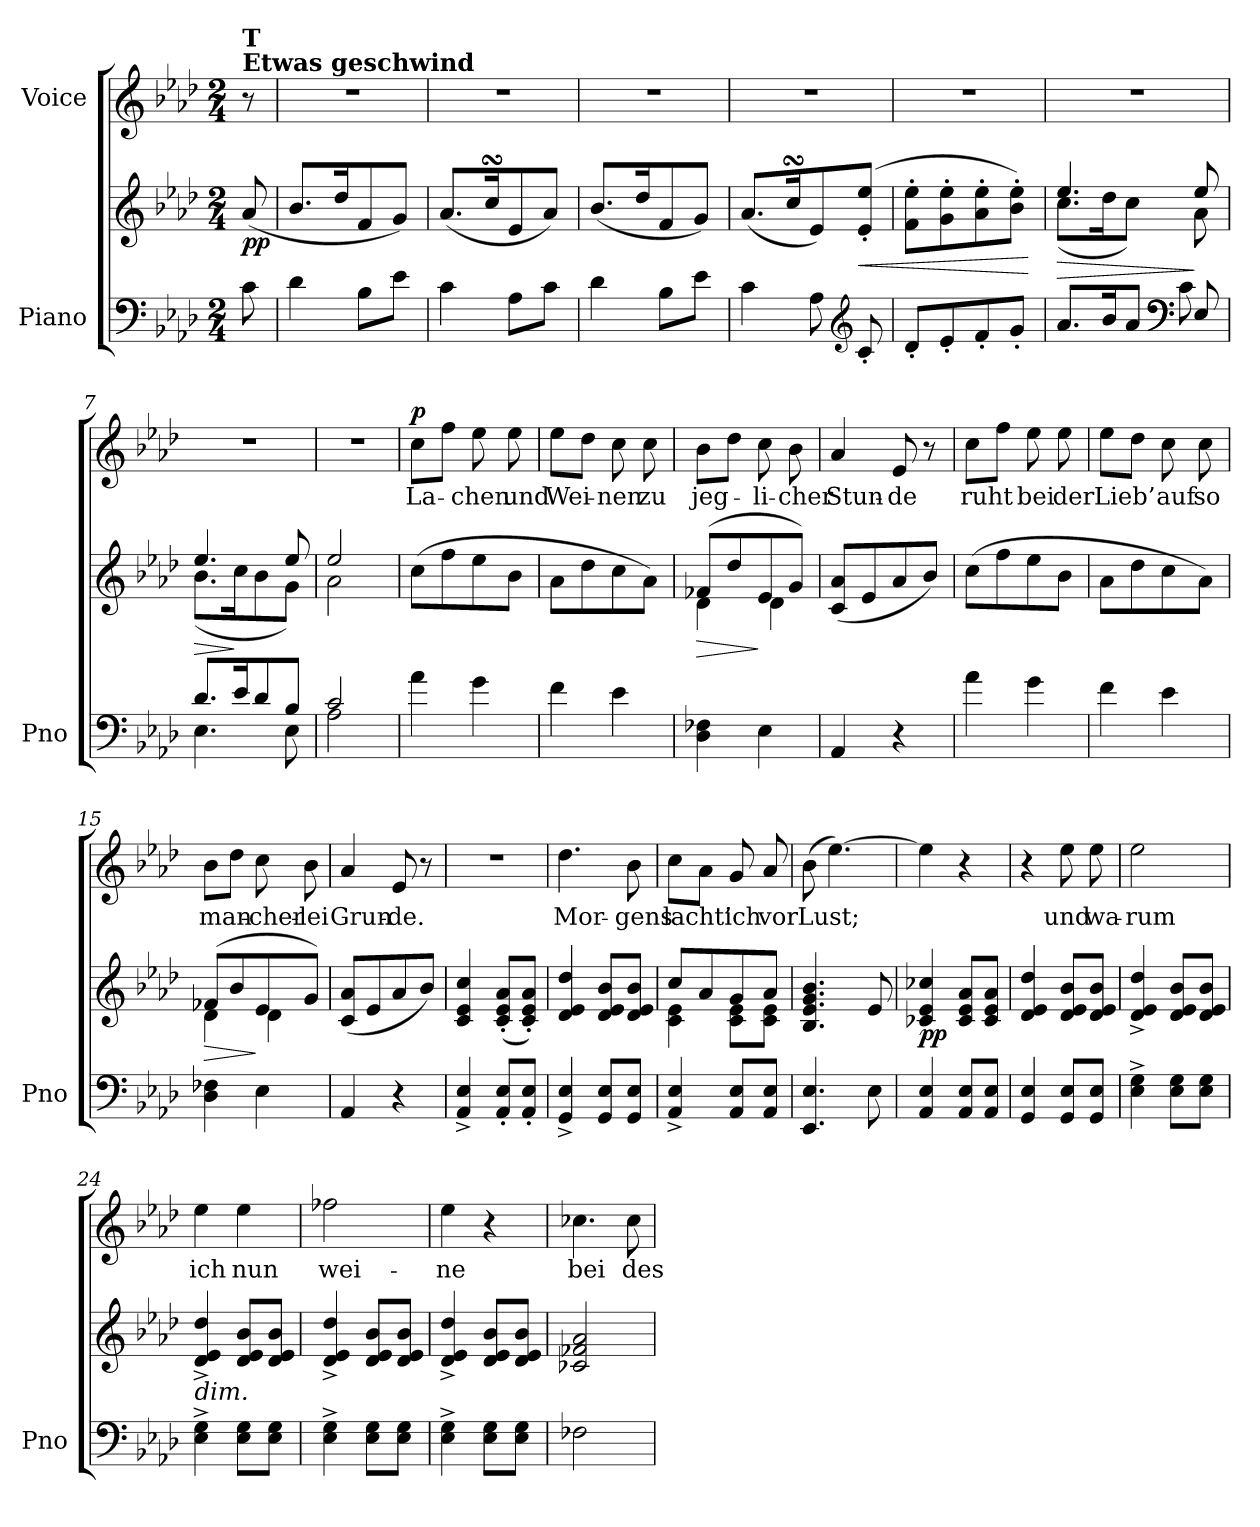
**kern	**kern	**dynam	**kern	**text	**dynam
*part2	*part2	*part2	*part1	*part1	*part1
*staff3	*staff2	*staff2/3	*staff1	*staff1	*staff1
*I"Piano	*	*	*I"Voice	*	*
*I'Pno	*	*	*	*	*
*clefF4	*clefG2	*	*clefG2	*	*
*k[b-e-a-d-]	*k[b-e-a-d-]	*	*k[b-e-a-d-]	*	*
*M2/4	*M2/4	*	*M2/4	*	*
=	=	=	=	=	=
!	!	!	!LO:TX:B:t=Etwas geschwind	!	!
!	!	!	!LO:TX:a:B:t=T	!	!
!	!	!LO:DY:b	!	!	!
8c\	(>8a-/	pp	8r	.	.
=1	=1	=1	=1	=1	=1
4d-\	8.b-/L	.	2r	.	.
.	16dd-/K	.	.	.	.
8B-\L	8f/	.	.	.	.
8e-\J	8g/J)	.	.	.	.
=2	=2	=2	=2	=2	=2
4c\	(<8.a-/L	.	2r	.	.
.	16ccsSsS/K	.	.	.	.
8A-\L	8e-/	.	.	.	.
8c\J	8a-/J)	.	.	.	.
=3	=3	=3	=3	=3	=3
4d-\	(<8.b-/L	.	2r	.	.
.	16dd-/K	.	.	.	.
8B-\L	8f/	.	.	.	.
8e-\J	8g/J)	.	.	.	.
=4	=4	=4	=4	=4	=4
4c\	(<8.a-/L	.	2r	.	.
.	16ccsSsS/K	.	.	.	.
8A-\	8e-/)	.	.	.	.
*clefG2	*	*	*	*	*
!	!	!LO:HP:b	!	!	!
8c'/	(<8e-/' 8ee-/'J	<	.	.	.
=5	=5	=5	=5	=5	=5
8d-'/L	8f\' 8ee-\'L	.	2r	.	.
8e-'/	8g\' 8ee-\'	.	.	.	.
8f'/	8a-\' 8ee-\'	.	.	.	.
8g'/J	8b-\' 8ee-\'J)	.	.	.	.
.	.	[	.	.	.
=6	=6	=6	=6	=6	=6
*^	*	*	*	*	*
!	!	!	!LO:HP:b	!	!	!
*	*	*^	*	*	*	*
8.a-/L	4.ryy	4.ee-/	(<8.cc\L	>	2r	.	.
16b-/K	.	.	16dd-\K	.	.	.	.
8a-/J	.	.	8cc\J)	.	.	.	.
*clefF4	*	*	*	*	*	*	*
8E-/	8c\	8ee-/	8a-\	]	.	.	.
!!LO:LB:g=z
=7	=7	=7	=7	=7	=7	=7	=7
!	!	!	!	!LO:HP:b	!	!	!
8.d-/L	4.E-\	4.ee-/	(<8.b-\L	>	2r	.	.
16e-/K	.	.	16cc\K	]	.	.	.
8d-/	.	.	8b-\	.	.	.	.
8B-/J	8E-\	8ee-/	8g\J)	.	.	.	.
=8	=8	=8	=8	=8	=8	=8	=8
2c/	2A-\	2ee-/	2a-\	.	2r	.	.
=9	=9	=9	=9	=9	=9	=9	=9
!	!	!	!	!	!	!LO:LY:b	!LO:DY:a
*v	*v	*	*	*	*	*	*
*	*v	*v	*	*	*	*
4a-\	(>8cc\L	.	8cc\L	La-	p
.	8ff\	.	8ff\J	.	.
!	!	!	!	!LO:LY:b	!
4g\	8ee-\	.	8ee-\	-chen	.
!	!	!	!	!LO:LY:b	!
.	8b-\J	.	8ee-\	und	.
=10	=10	=10	=10	=10	=10
!	!	!	!	!LO:LY:b	!
4f\	8a-\L	.	8ee-\L	Wei-	.
.	8dd-\	.	8dd-\J	.	.
!	!	!	!	!LO:LY:b	!
4e-\	8cc\	.	8cc\	-nen	.
!	!	!	!	!LO:LY:b	!
.	8a-\J)	.	8cc\	zu	.
=11	=11	=11	=11	=11	=11
!	!	!LO:HP:b	!	!LO:LY:b	!
*	*^	*	*	*	*
4D-\ 4F-X\	(>8f-X/L	4d-\	>	8b-\L	jeg-	.
.	8dd-/	.	.	8dd-\J	.	.
!	!	!	!	!	!LO:LY:b	!
4E-\	8e-/	4d-\	]	8cc\	-li-	.
!	!	!	!	!	!LO:LY:b	!
.	8g/J)	.	.	8b-\	-cher	.
*	*v	*v	*	*	*	*
=12	=12	=12	=12	=12	=12
!	!	!	!	!LO:LY:b	!
4AA-/	(<8c/ 8a-/L	.	4a-/	Stun-	.
.	8e-/	.	.	.	.
!	!	!	!	!LO:LY:b	!
4r	8a-/	.	8e-/	-de	.
.	8b-/J)	.	8r	.	.
=13	=13	=13	=13	=13	=13
!	!	!	!	!LO:LY:b	!
4a-\	(>8cc\L	.	8cc\L	ruht	.
.	8ff\	.	8ff\J	.	.
!	!	!	!	!LO:LY:b	!
4g\	8ee-\	.	8ee-\	bei	.
!	!	!	!	!LO:LY:b	!
.	8b-\J	.	8ee-\	der	.
=14	=14	=14	=14	=14	=14
!	!	!	!	!LO:LY:b	!
4f\	8a-\L	.	8ee-\L	Lieb’	.
.	8dd-\	.	8dd-\J	.	.
!	!	!	!	!LO:LY:b	!
4e-\	8cc\	.	8cc\	auf	.
!	!	!	!	!LO:LY:b	!
.	8a-\J)	.	8cc\	so	.
!!LO:LB:g=z
=15	=15	=15	=15	=15	=15
!	!	!LO:HP:b	!	!LO:LY:b	!
*	*^	*	*	*	*
4D-\ 4F-X\	(>8f-X/L	4d-\	>	8b-\L	man-	.
.	8b-/	.	.	8dd-\J	.	.
!	!	!	!	!	!LO:LY:b	!
4E-\	8e-/	4d-\	]	8cc\	-cher-	.
!	!	!	!	!	!LO:LY:b	!
.	8g/J)	.	.	8b-\	-lei	.
*	*v	*v	*	*	*	*
=16	=16	=16	=16	=16	=16
!	!	!	!	!LO:LY:b	!
4AA-/	(<8c/ 8a-/L	.	4a-/	Grun-	.
.	8e-/	.	.	.	.
!	!	!	!	!LO:LY:b	!
4r	8a-/	.	8e-/	-de.	.
.	8b-/J)	.	8r	.	.
=17	=17	=17	=17	=17	=17
4AA-/^ 4E-/^	4c/ 4e-/ 4cc/	.	2r	.	.
8AA-/' 8E-/'L	(<8c/' 8e-/' 8a-/'L	.	.	.	.
8AA-/' 8E-/'J	8c/' 8e-/' 8a-/'J)	.	.	.	.
=18	=18	=18	=18	=18	=18
!	!	!	!	!LO:LY:b	!
4GG/^ 4E-/^	4d-/ 4e-/ 4dd-/	.	4.dd-\	Mor-	.
8GG/ 8E-/L	8d-/ 8e-/ 8b-/L	.	.	.	.
!	!	!	!	!LO:LY:b	!
8GG/ 8E-/J	8d-/ 8e-/ 8b-/J	.	8b-\	-gens	.
=19	=19	=19	=19	=19	=19
*	*^	*	*	*	*
!	!	!	!	!	!LO:LY:b	!
4AA-/^ 4E-/^	8cc/L	4c\ 4e-\	.	8cc\L	lacht’	.
.	8a-/	.	.	8a-\J	.	.
!	!	!	!	!	!LO:LY:b	!
8AA-/ 8E-/L	8g/	8c\ 8e-\L	.	8g/	ich	.
!	!	!	!	!	!LO:LY:b	!
8AA-/ 8E-/J	8a-/J	8c\ 8e-\J	.	8a-/	vor	.
=20	=20	=20	=20	=20	=20	=20
!	!	!	!	!	!LO:LY:b	!
*	*v	*v	*	*	*	*
4.EE-/ 4.E-/	4.B-/ 4.e-/ 4.g/ 4.b-/	.	(>8b-\	Lust;	.
.	.	.	[4.ee-\)	.	.
8E-\	8e-/	.	.	.	.
=21	=21	=21	=21	=21	=21
!	!	!LO:DY:b	!	!	!
4AA-/ 4E-/	4c-X/ 4e-/ 4cc-X/	pp	4ee-\]	.	.
8AA-/ 8E-/L	8c-/ 8e-/ 8a-/L	.	4r	.	.
8AA-/ 8E-/J	8c-/ 8e-/ 8a-/J	.	.	.	.
=22	=22	=22	=22	=22	=22
4GG/ 4E-/	4d-/ 4e-/ 4dd-/	.	4r	.	.
!	!	!	!	!LO:LY:b	!
8GG/ 8E-/L	8d-/ 8e-/ 8b-/L	.	8ee-\	und	.
!	!	!	!	!LO:LY:b	!
8GG/ 8E-/J	8d-/ 8e-/ 8b-/J	.	8ee-\	wa-	.
!!LO:LB:g=z
=23	=23	=23	=23	=23	=23
!	!	!	!	!LO:LY:b	!
4E-\^ 4G\^	4d-/^ 4e-/^ 4dd-/^	.	2ee-\	-rum	.
8E-\ 8G\L	8d-/ 8e-/ 8b-/L	.	.	.	.
8E-\ 8G\J	8d-/ 8e-/ 8b-/J	.	.	.	.
=24	=24	=24	=24	=24	=24
!LO:TX:a:i:t=dim.	!	!	!	!	!
!	!	!	!	!LO:LY:b	!
4E-\^ 4G\^	4d-/^ 4e-/^ 4dd-/^	.	4ee-\	ich	.
!	!	!	!	!LO:LY:b	!
8E-\ 8G\L	8d-/ 8e-/ 8b-/L	.	4ee-\	nun	.
8E-\ 8G\J	8d-/ 8e-/ 8b-/J	.	.	.	.
=25	=25	=25	=25	=25	=25
!	!	!	!	!LO:LY:b	!
4E-\^ 4G\^	4d-/^ 4e-/^ 4dd-/^	.	2ff-X\	wei-	.
8E-\ 8G\L	8d-/ 8e-/ 8b-/L	.	.	.	.
8E-\ 8G\J	8d-/ 8e-/ 8b-/J	.	.	.	.
=26	=26	=26	=26	=26	=26
!	!	!	!	!LO:LY:b	!
4E-\^ 4G\^	4d-/^ 4e-/^ 4dd-/^	.	4ee-\	-ne	.
8E-\ 8G\L	8d-/ 8e-/ 8b-/L	.	4r	.	.
8E-\ 8G\J	8d-/ 8e-/ 8b-/J	.	.	.	.
=27	=27	=27	=27	=27	=27
!	!	!	!	!LO:LY:b	!
2F-X\	2c-X/ 2f-X/ 2a-/	.	4.cc-X\	bei	.
!	!	!	!	!LO:LY:b	!
.	.	.	8cc-\	des	.
=	=	=	=	=	=
*-	*-	*-	*-	*-	*-
